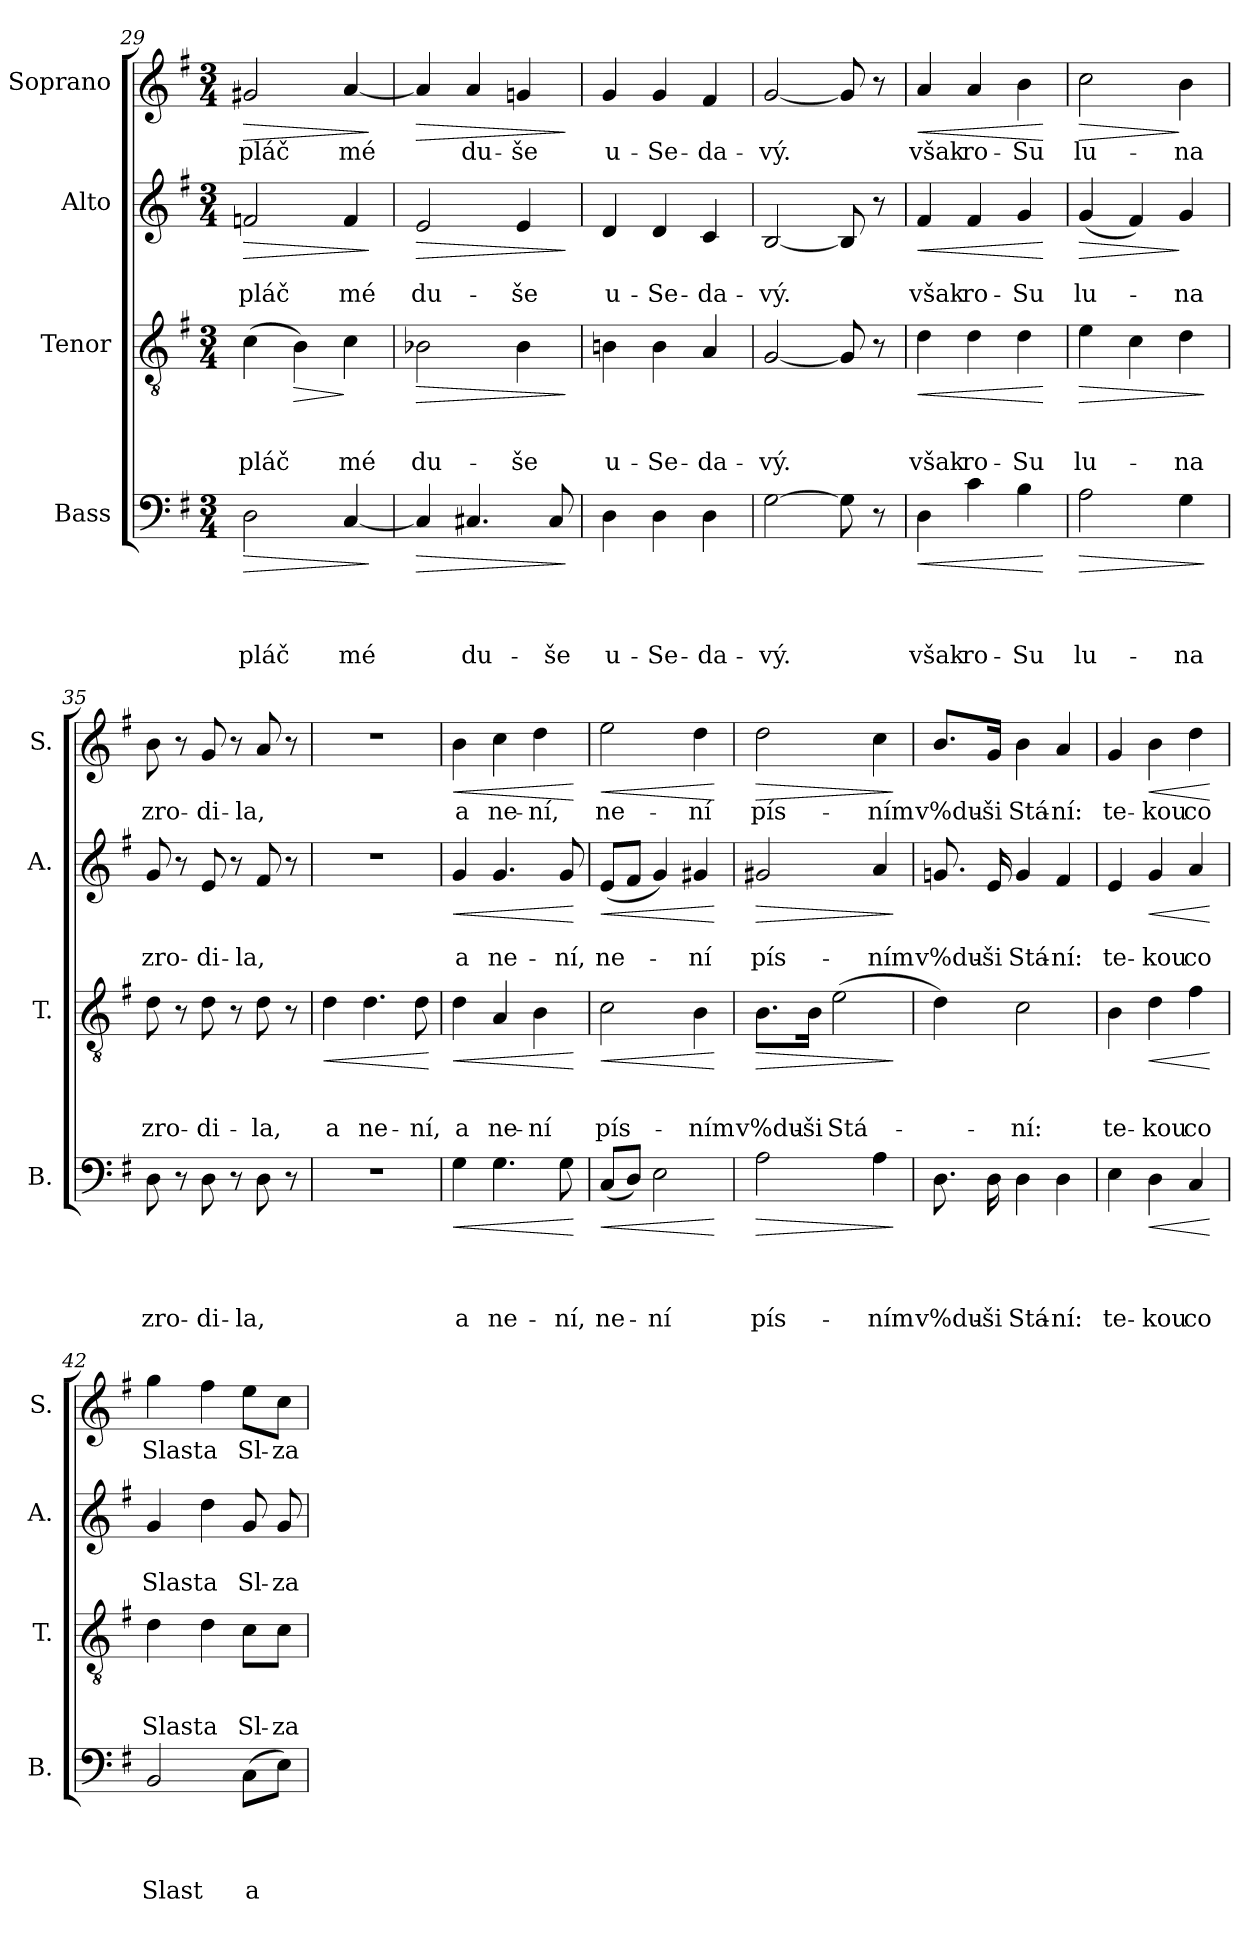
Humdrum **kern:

**kern	**text	**text	**text	**text	**dynam	**kern	**text	**text	**text	**dynam	**kern	**text	**text	**dynam	**kern	**text	**dynam
*part4	*part4	*part4	*part4	*part4	*part4	*part3	*part3	*part3	*part3	*part3	*part2	*part2	*part2	*part2	*part1	*part1	*part1
*staff4	*staff4	*staff4	*staff4	*staff4	*staff4	*staff3	*staff3	*staff3	*staff3	*staff3	*staff2	*staff2	*staff2	*staff2	*staff1	*staff1	*staff1
*I"Bass	*	*	*	*	*	*I"Tenor	*	*	*	*	*I"Alto	*	*	*	*I"Soprano	*	*
*I'B.	*	*	*	*	*	*I'T.	*	*	*	*	*I'A.	*	*	*	*I'S.	*	*
!!LO:LB:g=z
*clefF4	*	*	*	*	*	*clefGv2	*	*	*	*	*clefG2	*	*	*	*clefG2	*	*
*k[f#]	*	*	*	*	*	*k[f#]	*	*	*	*	*k[f#]	*	*	*	*k[f#]	*	*
*G:	*	*	*	*	*	*G:	*	*	*	*	*G:	*	*	*	*G:	*	*
*M3/4	*	*	*	*	*	*M3/4	*	*	*	*	*M3/4	*	*	*	*M3/4	*	*
=29	=29	=29	=29	=29	=29	=29	=29	=29	=29	=29	=29	=29	=29	=29	=29	=29	=29
!	!	!	!	!LO:LY:b	!LO:HP:b	!	!	!	!LO:LY:b	!	!	!	!LO:LY:b	!LO:HP:b	!	!LO:LY:b	!LO:HP:b
2D\	.	.	.	pláč	>	(>4c\	.	.	pláč	.	2fn/	.	pláč	>	2g#X/	pláč	>
!	!	!	!	!	!	!	!	!	!	!LO:HP:b	!	!	!	!	!	!	!
.	.	.	.	.	.	4B\)	.	.	.	>	.	.	.	.	.	.	.
!	!	!	!	!LO:LY:b	!	!	!	!	!LO:LY:b	!	!	!	!LO:LY:b	!	!	!LO:LY:b	!
[<4C/	.	.	.	mé	.	4c\	.	.	mé	]	4f/	.	mé	.	[<4a/	mé	.
.	.	.	.	.	]	.	.	.	.	.	.	.	.	]	.	.	]
=30	=30	=30	=30	=30	=30	=30	=30	=30	=30	=30	=30	=30	=30	=30	=30	=30	=30
!	!	!	!	!	!LO:HP:b	!	!	!	!LO:LY:b	!LO:HP:b	!	!	!LO:LY:b	!LO:HP:b	!	!	!LO:HP:b
4C/]	.	.	.	.	>	2B-X\	.	.	du-	>	2e/	.	du-	>	4a/]	.	>
!	!	!	!	!LO:LY:b	!	!	!	!	!	!	!	!	!	!	!	!LO:LY:b	!
4.C#X/	.	.	.	du-	.	.	.	.	.	.	.	.	.	.	4a/	du-	.
!	!	!	!	!	!	!	!	!	!LO:LY:b	!	!	!	!LO:LY:b	!	!	!LO:LY:b	!
.	.	.	.	.	.	4B-\	.	.	-še	.	4e/	.	-še	.	4gn/	-še	.
!	!	!	!	!LO:LY:b	!	!	!	!	!	!	!	!	!	!	!	!	!
8C#/	.	.	.	-še	.	.	.	.	.	.	.	.	.	.	.	.	.
.	.	.	.	.	]	.	.	.	.	]	.	.	.	]	.	.	]
=31	=31	=31	=31	=31	=31	=31	=31	=31	=31	=31	=31	=31	=31	=31	=31	=31	=31
!	!	!	!	!LO:LY:b	!	!	!	!	!LO:LY:b	!	!	!	!LO:LY:b	!	!	!LO:LY:b	!
4D\	.	.	.	u-	.	4Bn\	.	.	u-	.	4d/	.	u-	.	4g/	u-	.
!	!	!	!	!LO:LY:b	!	!	!	!	!LO:LY:b	!	!	!	!LO:LY:b	!	!	!LO:LY:b	!
4D\	.	.	.	-Se-	.	4B\	.	.	-Se-	.	4d/	.	-Se-	.	4g/	-Se-	.
!	!	!	!	!LO:LY:b	!	!	!	!	!LO:LY:b	!	!	!	!LO:LY:b	!	!	!LO:LY:b	!
4D\	.	.	.	-da-	.	4A/	.	.	-da-	.	4c/	.	-da-	.	4f#/	-da-	.
=32	=32	=32	=32	=32	=32	=32	=32	=32	=32	=32	=32	=32	=32	=32	=32	=32	=32
!	!	!	!	!LO:LY:b	!	!	!	!	!LO:LY:b	!	!	!	!LO:LY:b	!	!	!LO:LY:b	!
[>2G\	.	.	.	-vý.	.	[<2G/	.	.	-vý.	.	[<2B/	.	-vý.	.	[<2g/	-vý.	.
8G\]	.	.	.	.	.	8G/]	.	.	.	.	8B/]	.	.	.	8g/]	.	.
8r	.	.	.	.	.	8r	.	.	.	.	8r	.	.	.	8r	.	.
!!LO:PB:g=z
=33	=33	=33	=33	=33	=33	=33	=33	=33	=33	=33	=33	=33	=33	=33	=33	=33	=33
!	!	!	!	!LO:LY:b	!LO:HP:b	!	!	!	!LO:LY:b	!LO:HP:b	!	!	!LO:LY:b	!LO:HP:b	!	!LO:LY:b	!LO:HP:b
4D\	.	.	.	však	<	4d\	.	.	však	<	4f#/	.	však	<	4a/	však	<
!	!	!	!	!LO:LY:b	!	!	!	!	!LO:LY:b	!	!	!	!LO:LY:b	!	!	!LO:LY:b	!
4c\	.	.	.	ro-	.	4d\	.	.	ro-	.	4f#/	.	ro-	.	4a/	ro-	.
!	!	!	!	!LO:LY:b	!	!	!	!	!LO:LY:b	!	!	!	!LO:LY:b	!	!	!LO:LY:b	!
4B\	.	.	.	-Su	.	4d\	.	.	-Su	.	4g/	.	-Su	.	4b\	-Su	.
.	.	.	.	.	[	.	.	.	.	[	.	.	.	[	.	.	[
=34	=34	=34	=34	=34	=34	=34	=34	=34	=34	=34	=34	=34	=34	=34	=34	=34	=34
!	!	!	!	!LO:LY:b	!LO:HP:b	!	!	!	!LO:LY:b	!LO:HP:b	!	!	!LO:LY:b	!LO:HP:b	!	!LO:LY:b	!LO:HP:b
2A\	.	.	.	lu-	>	4e\	.	.	lu-	>	(<4g/	.	lu-	>	2cc\	lu-	>
.	.	.	.	.	.	4c\	.	.	.	.	4f#/)	.	.	.	.	.	.
!	!	!	!	!LO:LY:b	!	!	!	!	!LO:LY:b	!	!	!	!LO:LY:b	!	!	!LO:LY:b	!
4G\	.	.	.	-na	.	4d\	.	.	-na	.	4g/	.	-na	]	4b\	-na	]
.	.	.	.	.	]	.	.	.	.	]	.	.	.	.	.	.	.
=35	=35	=35	=35	=35	=35	=35	=35	=35	=35	=35	=35	=35	=35	=35	=35	=35	=35
!	!	!	!	!LO:LY:b	!	!	!	!	!LO:LY:b	!	!	!	!LO:LY:b	!	!	!LO:LY:b	!
8D\	.	.	.	zro-	.	8d\	.	.	zro-	.	8g/	.	zro-	.	8b\	zro-	.
8r	.	.	.	.	.	8r	.	.	.	.	8r	.	.	.	8r	.	.
!	!	!	!	!LO:LY:b	!	!	!	!	!LO:LY:b	!	!	!	!LO:LY:b	!	!	!LO:LY:b	!
8D\	.	.	.	-di-	.	8d\	.	.	-di-	.	8e/	.	-di-	.	8g/	-di-	.
8r	.	.	.	.	.	8r	.	.	.	.	8r	.	.	.	8r	.	.
!	!	!	!	!LO:LY:b	!	!	!	!	!LO:LY:b	!	!	!	!LO:LY:b	!	!	!LO:LY:b	!
8D\	.	.	.	-la,	.	8d\	.	.	-la,	.	8f#/	.	-la,	.	8a/	-la,	.
8r	.	.	.	.	.	8r	.	.	.	.	8r	.	.	.	8r	.	.
=36	=36	=36	=36	=36	=36	=36	=36	=36	=36	=36	=36	=36	=36	=36	=36	=36	=36
!LO:N:vis=1	!	!	!	!	!	!	!	!	!LO:LY:b	!LO:HP:b	!LO:N:vis=1	!	!	!	!LO:N:vis=1	!	!
2.r	.	.	.	.	.	4d\	.	.	a	<	2.r	.	.	.	2.r	.	.
!	!	!	!	!	!	!	!	!	!LO:LY:b	!	!	!	!	!	!	!	!
.	.	.	.	.	.	4.d\	.	.	ne-	.	.	.	.	.	.	.	.
!	!	!	!	!	!	!	!	!	!LO:LY:b	!	!	!	!	!	!	!	!
.	.	.	.	.	.	8d\	.	.	-ní,	.	.	.	.	.	.	.	.
.	.	.	.	.	.	.	.	.	.	[	.	.	.	.	.	.	.
!!LO:LB:g=z
=37	=37	=37	=37	=37	=37	=37	=37	=37	=37	=37	=37	=37	=37	=37	=37	=37	=37
!	!	!	!	!LO:LY:b	!LO:HP:b	!	!	!	!LO:LY:b	!LO:HP:b	!	!	!LO:LY:b	!LO:HP:b	!	!LO:LY:b	!LO:HP:b
4G\	.	.	.	a	<	4d\	.	.	a	<	4g/	.	a	<	4b\	a	<
!	!	!	!	!LO:LY:b	!	!	!	!	!LO:LY:b	!	!	!	!LO:LY:b	!	!	!LO:LY:b	!
4.G\	.	.	.	ne-	.	4A/	.	.	ne-	.	4.g/	.	ne-	.	4cc\	ne-	.
!	!	!	!	!	!	!	!	!	!LO:LY:b	!	!	!	!	!	!	!LO:LY:b	!
.	.	.	.	.	.	4B\	.	.	-ní	.	.	.	.	.	4dd\	-ní,	.
!	!	!	!	!LO:LY:b	!	!	!	!	!	!	!	!	!LO:LY:b	!	!	!	!
8G\	.	.	.	-ní,	.	.	.	.	.	.	8g/	.	-ní,	.	.	.	.
.	.	.	.	.	[	.	.	.	.	[	.	.	.	[	.	.	[
=38	=38	=38	=38	=38	=38	=38	=38	=38	=38	=38	=38	=38	=38	=38	=38	=38	=38
!	!	!	!	!LO:LY:b	!LO:HP:b	!	!	!	!LO:LY:b	!LO:HP:b	!	!	!LO:LY:b	!LO:HP:b	!	!LO:LY:b	!LO:HP:b
(<8C/L	.	.	.	ne-	<	2c\	.	.	pís-	<	(<8e/L	.	ne-	<	2ee\	ne-	<
8D/J)	.	.	.	.	.	.	.	.	.	.	8f#/J	.	.	.	.	.	.
!	!	!	!	!LO:LY:b	!	!	!	!	!	!	!	!	!	!	!	!	!
2E\	.	.	.	-ní	.	.	.	.	.	.	4g/)	.	.	.	.	.	.
!	!	!	!	!	!	!	!	!	!LO:LY:b	!	!	!	!LO:LY:b	!	!	!LO:LY:b	!
.	.	.	.	.	.	4B\	.	.	-ním	.	4g#X/	.	-ní	.	4dd\	-ní	.
.	.	.	.	.	[	.	.	.	.	[	.	.	.	[	.	.	[
=39	=39	=39	=39	=39	=39	=39	=39	=39	=39	=39	=39	=39	=39	=39	=39	=39	=39
!	!	!	!	!LO:LY:b	!LO:HP:b	!	!	!	!LO:LY:b	!LO:HP:b	!	!	!LO:LY:b	!LO:HP:b	!	!LO:LY:b	!LO:HP:b
2A\	.	.	.	pís-	>	8.B\L	.	.	v%du-	>	2g#X/	.	pís-	>	2dd\	pís-	>
!	!	!	!	!	!	!	!	!	!LO:LY:b	!	!	!	!	!	!	!	!
.	.	.	.	.	.	16B\Jk	.	.	-ši	.	.	.	.	.	.	.	.
!	!	!	!	!	!	!	!	!	!LO:LY:b	!	!	!	!	!	!	!	!
.	.	.	.	.	.	(>2e\	.	.	Stá-	.	.	.	.	.	.	.	.
!	!	!	!	!LO:LY:b	!	!	!	!	!	!	!	!	!LO:LY:b	!	!	!LO:LY:b	!
4A\	.	.	.	-ním	.	.	.	.	.	.	4a/	.	-ním	.	4cc\	-ním	.
.	.	.	.	.	]	.	.	.	.	]	.	.	.	]	.	.	]
=40	=40	=40	=40	=40	=40	=40	=40	=40	=40	=40	=40	=40	=40	=40	=40	=40	=40
!	!	!	!	!LO:LY:b	!	!	!	!	!	!	!	!	!LO:LY:b	!	!	!LO:LY:b	!
8.D\	.	.	.	v%du-	.	4d\)	.	.	.	.	8.gn/	.	v%du-	.	8.b/L	v%du-	.
!	!	!	!	!LO:LY:b	!	!	!	!	!	!	!	!	!LO:LY:b	!	!	!LO:LY:b	!
16D\	.	.	.	-ši	.	.	.	.	.	.	16e/	.	-ši	.	16g/Jk	-ši	.
!	!	!	!	!LO:LY:b	!	!	!	!	!LO:LY:b	!	!	!	!LO:LY:b	!	!	!LO:LY:b	!
4D\	.	.	.	Stá-	.	2c\	.	.	-ní:	.	4g/	.	Stá-	.	4b\	Stá-	.
!	!	!	!	!LO:LY:b	!	!	!	!	!	!	!	!	!LO:LY:b	!	!	!LO:LY:b	!
4D\	.	.	.	-ní:	.	.	.	.	.	.	4f#/	.	-ní:	.	4a/	-ní:	.
!!LO:PB:g=z
=41	=41	=41	=41	=41	=41	=41	=41	=41	=41	=41	=41	=41	=41	=41	=41	=41	=41
!	!	!	!	!LO:LY:b	!	!	!	!	!LO:LY:b	!	!	!	!LO:LY:b	!	!	!LO:LY:b	!
4E\	.	.	.	te-	.	4B\	.	.	te-	.	4e/	.	te-	.	4g/	te-	.
!	!	!	!	!LO:LY:b	!LO:HP:b	!	!	!	!LO:LY:b	!LO:HP:b	!	!	!LO:LY:b	!LO:HP:b	!	!LO:LY:b	!LO:HP:b
4D\	.	.	.	-kou	<	4d\	.	.	-kou	<	4g/	.	-kou	<	4b\	-kou	<
!	!	!	!	!LO:LY:b	!	!	!	!	!LO:LY:b	!	!	!	!LO:LY:b	!	!	!LO:LY:b	!
4C/	.	.	.	co	.	4f#\	.	.	co	.	4a/	.	co	.	4dd\	co	.
.	.	.	.	.	[	.	.	.	.	[	.	.	.	[	.	.	[
=42	=42	=42	=42	=42	=42	=42	=42	=42	=42	=42	=42	=42	=42	=42	=42	=42	=42
!	!	!	!	!LO:LY:b	!	!	!	!	!LO:LY:b	!	!	!	!LO:LY:b	!	!	!LO:LY:b	!
*^	*	*	*	*	*	*	*	*	*	*	*^	*	*	*	*	*	*
2BB/	32ryy	.	.	.	Slast	.	4d\	.	.	Slast	.	4g/	32ryy	.	Slast	.	4gg\	Slast	.
.	2ryy	.	.	.	.	.	.	.	.	.	.	.	2ryy	.	.	.	.	.	.
!	!	!	!	!	!	!	!	!	!	!LO:LY:b	!	!	!	!	!LO:LY:b	!	!	!LO:LY:b	!
.	.	.	.	.	.	.	4d\	.	.	a	.	4dd\	.	.	a	.	4ff#\	a	.
!	!	!	!	!	!LO:LY:b	!	!	!	!	!LO:LY:b	!	!	!	!	!LO:LY:b	!	!	!LO:LY:b	!
(>8C\L	.	.	.	.	a	.	8c\L	.	.	Sl-	.	8g/	.	.	Sl-	.	8ee\L	Sl-	.
.	8..ryy	.	.	.	.	.	.	.	.	.	.	.	8..ryy	.	.	.	.	.	.
!	!	!	!	!	!	!	!	!	!	!LO:LY:b	!	!	!	!	!LO:LY:b	!	!	!LO:LY:b	!
8E\J)	.	.	.	.	.	.	8c\J	.	.	-za	.	8g/	.	.	-za	.	8cc\J	-za	.
*v	*v	*	*	*	*	*	*	*	*	*	*	*v	*v	*	*	*	*	*	*
=	=	=	=	=	=	=	=	=	=	=	=	=	=	=	=	=	=
*-	*-	*-	*-	*-	*-	*-	*-	*-	*-	*-	*-	*-	*-	*-	*-	*-	*-
